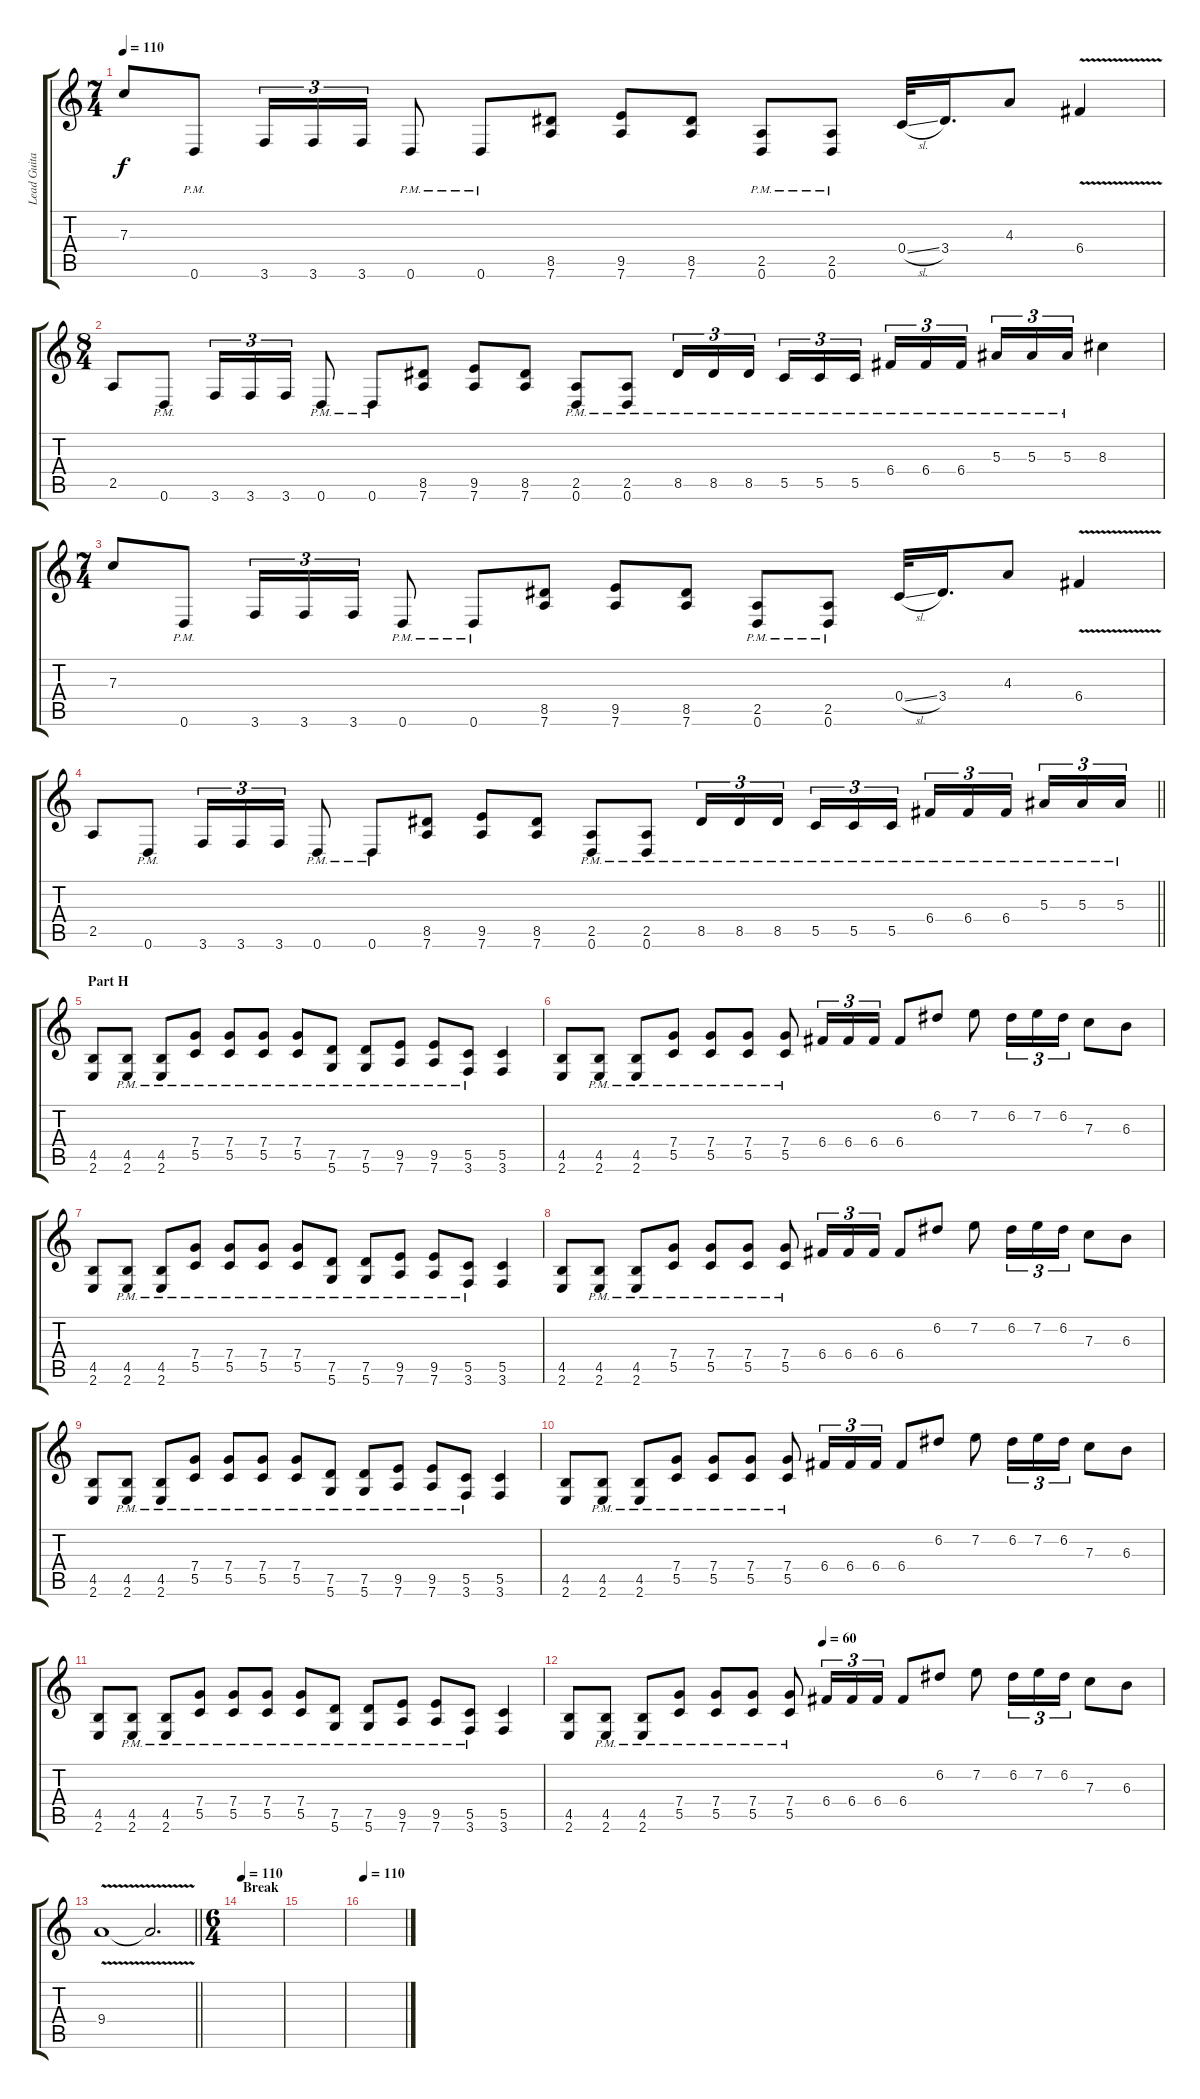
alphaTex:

\track ("Lead Guitar" "Lead Guita") {instrument distortionguitar}
\staff {score tabs}
\tuning (D4 A3 F3 C3 G2 D2) {hide}
\ts (7 4)
\tempo 110
\clef g2
\ks c
7.3.8{dy f} 0.6{pm}.8 3.6.16{tu (3 2)} 3.6.16{tu (3 2)} 3.6.16{tu (3 2)} 0.6{pm}.8 0.6{pm}.8 (8.5 7.6).8 (9.5 7.6).8 (8.5 7.6).8 (2.5{pm} 0.6{pm}).8 (2.5{pm} 0.6{pm}).8 0.4{sl}.32 3.4.16{d} 4.3.8 6.4{v}.4 |
\ts (8 4)
2.5.8 0.6{pm}.8 3.6.16{tu (3 2)} 3.6.16{tu (3 2)} 3.6.16{tu (3 2)} 0.6{pm}.8 0.6{pm}.8 (8.5 7.6).8 (9.5 7.6).8 (8.5 7.6).8 (2.5{pm} 0.6{pm}).8 (2.5{pm} 0.6{pm}).8 8.5{pm}.16{tu (3 2)} 8.5{pm}.16{tu (3 2)} 8.5{pm}.16{tu (3 2) beam splitsecondary} 5.5{pm}.16{tu (3 2)} 5.5{pm}.16{tu (3 2)} 5.5{pm}.16{tu (3 2)} 6.4{pm}.16{tu (3 2)} 6.4{pm}.16{tu (3 2)} 6.4{pm}.16{tu (3 2) beam splitsecondary} 5.3{pm}.16{tu (3 2)} 5.3{pm}.16{tu (3 2)} 5.3{pm}.16{tu (3 2)} 8.3.4 |
\ts (7 4)
7.3.8 0.6{pm}.8 3.6.16{tu (3 2)} 3.6.16{tu (3 2)} 3.6.16{tu (3 2)} 0.6{pm}.8 0.6{pm}.8 (8.5 7.6).8 (9.5 7.6).8 (8.5 7.6).8 (2.5{pm} 0.6{pm}).8 (2.5{pm} 0.6{pm}).8 0.4{sl}.32 3.4.16{d} 4.3.8 6.4{v}.4 |
\barLineRight lightlight
2.5.8 0.6{pm}.8 3.6.16{tu (3 2)} 3.6.16{tu (3 2)} 3.6.16{tu (3 2)} 0.6{pm}.8 0.6{pm}.8 (8.5 7.6).8 (9.5 7.6).8 (8.5 7.6).8 (2.5{pm} 0.6{pm}).8 (2.5{pm} 0.6{pm}).8 8.5{pm}.16{tu (3 2)} 8.5{pm}.16{tu (3 2)} 8.5{pm}.16{tu (3 2) beam splitsecondary} 5.5{pm}.16{tu (3 2)} 5.5{pm}.16{tu (3 2)} 5.5{pm}.16{tu (3 2)} 6.4{pm}.16{tu (3 2)} 6.4{pm}.16{tu (3 2)} 6.4{pm}.16{tu (3 2) beam splitsecondary} 5.3{pm}.16{tu (3 2)} 5.3{pm}.16{tu (3 2)} 5.3{pm}.16{tu (3 2)} |
\section ("" "Part H")
(4.5 2.6).8 (4.5{pm} 2.6{pm}).8 (4.5{pm} 2.6{pm}).8 (7.4{pm} 5.5{pm}).8 (7.4{pm} 5.5{pm}).8 (7.4{pm} 5.5{pm}).8 (7.4{pm} 5.5{pm}).8 (7.5{pm} 5.6{pm}).8 (7.5{pm} 5.6{pm}).8 (9.5{pm} 7.6{pm}).8 (9.5{pm} 7.6{pm}).8 (5.5{pm} 3.6{pm}).8 (5.5 3.6).4 |
(4.5 2.6).8 (4.5{pm} 2.6{pm}).8 (4.5{pm} 2.6{pm}).8 (7.4{pm} 5.5{pm}).8 (7.4{pm} 5.5{pm}).8 (7.4{pm} 5.5{pm}).8 (7.4{pm} 5.5{pm}).8 6.4.16{tu (3 2)} 6.4.16{tu (3 2)} 6.4.16{tu (3 2)} 6.4.8 6.2.8 7.2.8 6.2.16{tu (3 2)} 7.2.16{tu (3 2)} 6.2.16{tu (3 2)} 7.3.8 6.3.8 |
(4.5 2.6).8 (4.5{pm} 2.6{pm}).8 (4.5{pm} 2.6{pm}).8 (7.4{pm} 5.5{pm}).8 (7.4{pm} 5.5{pm}).8 (7.4{pm} 5.5{pm}).8 (7.4{pm} 5.5{pm}).8 (7.5{pm} 5.6{pm}).8 (7.5{pm} 5.6{pm}).8 (9.5{pm} 7.6{pm}).8 (9.5{pm} 7.6{pm}).8 (5.5{pm} 3.6{pm}).8 (5.5 3.6).4 |
(4.5 2.6).8 (4.5{pm} 2.6{pm}).8 (4.5{pm} 2.6{pm}).8 (7.4{pm} 5.5{pm}).8 (7.4{pm} 5.5{pm}).8 (7.4{pm} 5.5{pm}).8 (7.4{pm} 5.5{pm}).8 6.4.16{tu (3 2)} 6.4.16{tu (3 2)} 6.4.16{tu (3 2)} 6.4.8 6.2.8 7.2.8 6.2.16{tu (3 2)} 7.2.16{tu (3 2)} 6.2.16{tu (3 2)} 7.3.8 6.3.8 |
(4.5 2.6).8 (4.5{pm} 2.6{pm}).8 (4.5{pm} 2.6{pm}).8 (7.4{pm} 5.5{pm}).8 (7.4{pm} 5.5{pm}).8 (7.4{pm} 5.5{pm}).8 (7.4{pm} 5.5{pm}).8 (7.5{pm} 5.6{pm}).8 (7.5{pm} 5.6{pm}).8 (9.5{pm} 7.6{pm}).8 (9.5{pm} 7.6{pm}).8 (5.5{pm} 3.6{pm}).8 (5.5 3.6).4 |
(4.5 2.6).8 (4.5{pm} 2.6{pm}).8 (4.5{pm} 2.6{pm}).8 (7.4{pm} 5.5{pm}).8 (7.4{pm} 5.5{pm}).8 (7.4{pm} 5.5{pm}).8 (7.4{pm} 5.5{pm}).8 6.4.16{tu (3 2)} 6.4.16{tu (3 2)} 6.4.16{tu (3 2)} 6.4.8 6.2.8 7.2.8 6.2.16{tu (3 2)} 7.2.16{tu (3 2)} 6.2.16{tu (3 2)} 7.3.8 6.3.8 |
(4.5 2.6).8 (4.5{pm} 2.6{pm}).8 (4.5{pm} 2.6{pm}).8 (7.4{pm} 5.5{pm}).8 (7.4{pm} 5.5{pm}).8 (7.4{pm} 5.5{pm}).8 (7.4{pm} 5.5{pm}).8 (7.5{pm} 5.6{pm}).8 (7.5{pm} 5.6{pm}).8 (9.5{pm} 7.6{pm}).8 (9.5{pm} 7.6{pm}).8 (5.5{pm} 3.6{pm}).8 (5.5 3.6).4 |
\tempo (60 0.42857142857142855)
(4.5 2.6).8 (4.5{pm} 2.6{pm}).8 (4.5{pm} 2.6{pm}).8 (7.4{pm} 5.5{pm}).8 (7.4{pm} 5.5{pm}).8 (7.4{pm} 5.5{pm}).8 (7.4{pm} 5.5{pm}).8 6.4.16{tu (3 2)} 6.4.16{tu (3 2)} 6.4.16{tu (3 2)} 6.4.8 6.2.8 7.2.8 6.2.16{tu (3 2)} 7.2.16{tu (3 2)} 6.2.16{tu (3 2)} 7.3.8 6.3.8 |
\barLineRight lightlight
9.4{v}.1 9.4{t}.2{d} |
\ts (6 4)
\section ("" "Break")
\tempo 110
|
|
\tempo 110
